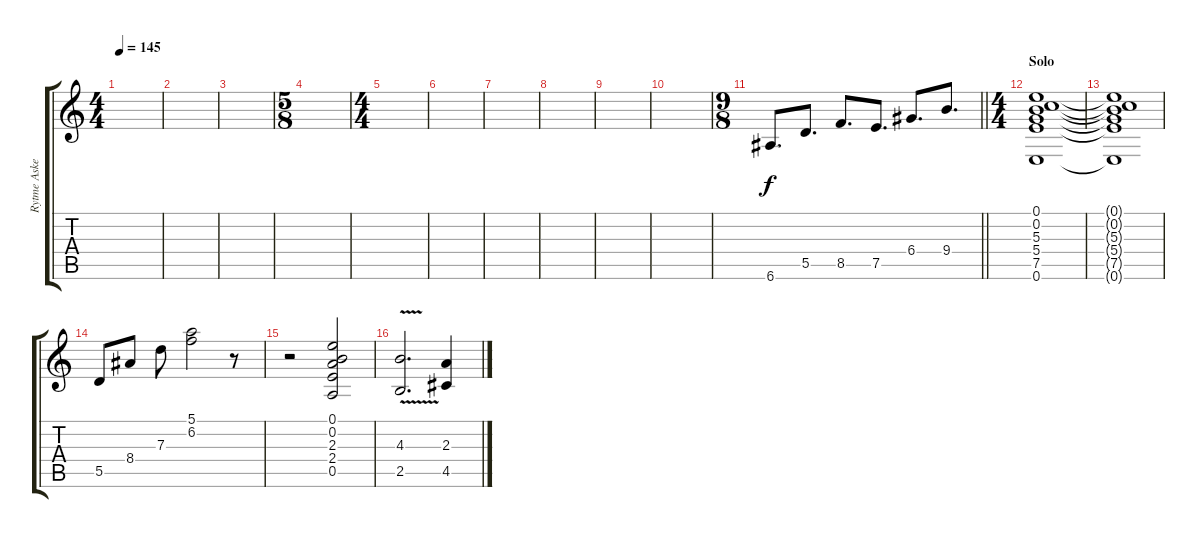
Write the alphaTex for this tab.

\track ("Rytme Aske" "Rytme Aske") {mute instrument acousticguitarsteel}
\staff {score tabs}
\tuning (E4 B3 G3 D3 A2 E2) {hide}
\ts (4 4)
\tempo 145
\clef g2
\ks c
|
|
|
\ts (5 8)
|
\ts (4 4)
|
|
|
|
|
|
\ts (9 8)
\barLineRight lightlight
6.6.8{d} 5.5.8{d} 8.5.8{d} 7.5.8{d} 6.4.8{d} 9.4.8{d} |
\ts (4 4)
\section ("" "Solo")
(0.1 0.2 5.3 5.4 7.5 0.6).1 |
(0.1{t} 0.2{t} 5.3{t} 5.4{t} 7.5{t} 0.6{t}).1 |
5.5.8 8.4.8 7.3.8 (5.1 6.2).2 r.8 |
r.2 (0.1 0.2 2.3 2.4 0.5).2 |
(4.3 2.5{v}).2{d} (2.3 4.5).4
